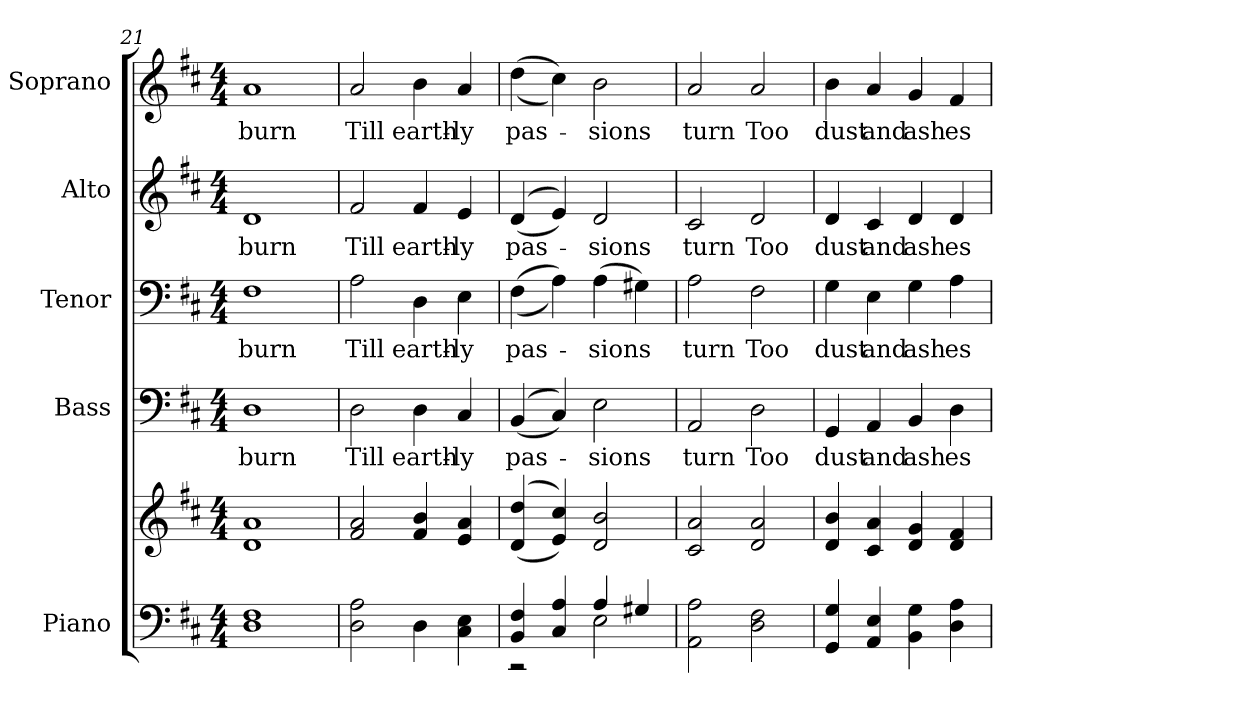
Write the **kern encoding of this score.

**kern	**kern	**kern	**text	**kern	**text	**kern	**text	**kern	**text
*part5	*part5	*part4	*part4	*part3	*part3	*part2	*part2	*part1	*part1
*staff6	*staff5	*staff4	*staff4	*staff3	*staff3	*staff2	*staff2	*staff1	*staff1
*I"Piano	*	*I"Bass	*	*I"Tenor	*	*I"Alto	*	*I"Soprano	*
*I'Pno.	*	*I'B.	*	*I'T.	*	*I'A.	*	*I'S.	*
*clefF4	*clefG2	*clefF4	*	*clefF4	*	*clefG2	*	*clefG2	*
*k[f#c#]	*k[f#c#]	*k[f#c#]	*	*k[f#c#]	*	*k[f#c#]	*	*k[f#c#]	*
*D:	*D:	*D:	*	*D:	*	*D:	*	*D:	*
*M4/4	*M4/4	*M4/4	*	*M4/4	*	*M4/4	*	*M4/4	*
=21	=21	=21	=21	=21	=21	=21	=21	=21	=21
!	!	!	!LO:LY:b:color=#000000	!	!	!	!	!	!
!	!	!	!	!	!LO:LY:b:color=#000000	!	!	!	!
!	!	!	!	!	!	!	!LO:LY:b:color=#000000	!	!
!	!	!	!	!	!	!	!	!	!LO:LY:b:color=#000000
1Di 1F#i	1di 1ai	1Di	burn	1F#i	burn	1di	burn	1ai	burn
=22	=22	=22	=22	=22	=22	=22	=22	=22	=22
!	!	!	!LO:LY:b:color=#000000	!	!	!	!	!	!
!	!	!	!	!	!LO:LY:b:color=#000000	!	!	!	!
!	!	!	!	!	!	!	!LO:LY:b:color=#000000	!	!
!	!	!	!	!	!	!	!	!	!LO:LY:b:color=#000000
2Di\ 2Ai	2f#i/ 2ai	2Di\	Till	2Ai\	Till	2f#i/	Till	2ai/	Till
!	!	!	!LO:LY:b:color=#000000	!	!	!	!	!	!
!	!	!	!	!	!LO:LY:b:color=#000000	!	!	!	!
!	!	!	!	!	!	!	!LO:LY:b:color=#000000	!	!
!	!	!	!	!	!	!	!	!	!LO:LY:b:color=#000000
4Di\	4f#i/ 4bi	4Di\	earth-	4Di\	earth-	4f#i/	earth-	4bi\	earth-
!	!	!	!LO:LY:b:color=#000000	!	!	!	!	!	!
!	!	!	!	!	!LO:LY:b:color=#000000	!	!	!	!
!	!	!	!	!	!	!	!LO:LY:b:color=#000000	!	!
!	!	!	!	!	!	!	!	!	!LO:LY:b:color=#000000
4C#i\ 4Ei	4ei/ 4ai	4C#i/	-ly	4Ei\	-ly	4ei/	-ly	4ai/	-ly
=23	=23	=23	=23	=23	=23	=23	=23	=23	=23
*^	*	*	*	*	*	*	*	*	*
!	!	!	!	!LO:LY:b:color=#000000	!	!	!	!	!	!
!	!	!	!	!	!	!LO:LY:b:color=#000000	!	!	!	!
!	!	!	!	!	!	!	!	!LO:LY:b:color=#000000	!	!
!	!	!	!	!	!	!	!	!	!	!LO:LY:b:color=#000000
4BBi/ 4F#i	2r	((4di/ 4ddi	((4BBi/	pas-	((4F#i\	pas-	((4di/	pas-	((4ddi\	pas-
4C#i/ 4Ai	.	4ei/ 4cc#i))	4C#i/))	.	4Ai\))	.	4ei/))	.	4cc#i\))	.
!	!	!	!	!LO:LY:b:color=#000000	!	!	!	!	!	!
!	!	!	!	!	!	!LO:LY:b:color=#000000	!	!	!	!
!	!	!	!	!	!	!	!	!LO:LY:b:color=#000000	!	!
!	!	!	!	!	!	!	!	!	!	!LO:LY:b:color=#000000
4Ai/	2Ei\	2di/ 2bi	2Ei\	-sions	(4Ai\	-sions	2di/	-sions	2bi\	-sions
4G#Xi/	.	.	.	.	4G#Xi\)	.	.	.	.	.
*v	*v	*	*	*	*	*	*	*	*	*
=24	=24	=24	=24	=24	=24	=24	=24	=24	=24
!	!	!	!LO:LY:b:color=#000000	!	!	!	!	!	!
!	!	!	!	!	!LO:LY:b:color=#000000	!	!	!	!
!	!	!	!	!	!	!	!LO:LY:b:color=#000000	!	!
!	!	!	!	!	!	!	!	!	!LO:LY:b:color=#000000
2AAi\ 2Ai	2c#i/ 2ai	2AAi/	turn	2Ai\	turn	2c#i/	turn	2ai/	turn
!	!	!	!LO:LY:b:color=#000000	!	!	!	!	!	!
!	!	!	!	!	!LO:LY:b:color=#000000	!	!	!	!
!	!	!	!	!	!	!	!LO:LY:b:color=#000000	!	!
!	!	!	!	!	!	!	!	!	!LO:LY:b:color=#000000
2Di\ 2F#i	2di/ 2ai	2Di\	Too	2F#i\	Too	2di/	Too	2ai/	Too
!!LO:PB:g=z
=25	=25	=25	=25	=25	=25	=25	=25	=25	=25
!	!	!	!LO:LY:b:color=#000000	!	!	!	!	!	!
!	!	!	!	!	!LO:LY:b:color=#000000	!	!	!	!
!	!	!	!	!	!	!	!LO:LY:b:color=#000000	!	!
!	!	!	!	!	!	!	!	!	!LO:LY:b:color=#000000
4GGi/ 4Gi	4di/ 4bi	4GGi/	dust	4Gi\	dust	4di/	dust	4bi\	dust
!	!	!	!LO:LY:b:color=#000000	!	!	!	!	!	!
!	!	!	!	!	!LO:LY:b:color=#000000	!	!	!	!
!	!	!	!	!	!	!	!LO:LY:b:color=#000000	!	!
!	!	!	!	!	!	!	!	!	!LO:LY:b:color=#000000
4AAi/ 4Ei	4c#i/ 4ai	4AAi/	and	4Ei\	and	4c#i/	and	4ai/	and
!	!	!	!LO:LY:b:color=#000000	!	!	!	!	!	!
!	!	!	!	!	!LO:LY:b:color=#000000	!	!	!	!
!	!	!	!	!	!	!	!LO:LY:b:color=#000000	!	!
!	!	!	!	!	!	!	!	!	!LO:LY:b:color=#000000
4BBi\ 4Gi	4di/ 4gi	4BBi/	ash	4Gi\	ash	4di/	ash	4gi/	ash
!	!	!	!LO:LY:b:color=#000000	!	!	!	!	!	!
!	!	!	!	!	!LO:LY:b:color=#000000	!	!	!	!
!	!	!	!	!	!	!	!LO:LY:b:color=#000000	!	!
!	!	!	!	!	!	!	!	!	!LO:LY:b:color=#000000
4Di\ 4Ai	4di/ 4f#i	4Di\	es	4Ai\	es	4di/	es	4f#i/	es
=	=	=	=	=	=	=	=	=	=
*-	*-	*-	*-	*-	*-	*-	*-	*-	*-
